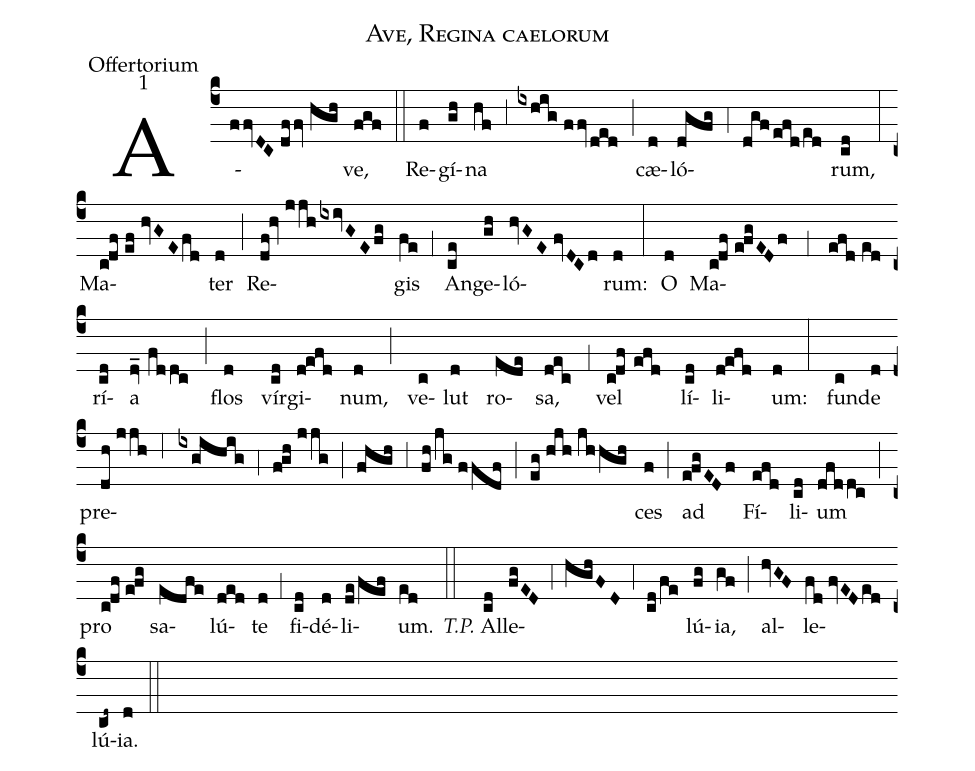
name:Ave, Regina caelorum;
office-part:Offertorium;
mode:1;
%%
(c4) A(ffvDC//dffv//hgh)ve,(fgf) (::)
Re(f)gí(gh)na(hf) (,3) (ixhig//ffv/ded) (;) cæ(d)ló(dgfg)(,4)(dgf/efd/ed)rum,(cd) (:)
Ma(c!df//ef//hvGE/fd)ter(d) (;) Re(df!hv//jjh/ixivGE/fg)gis(fe) (,1) An(ce)ge(gh)ló(hvGE//fvDCd)rum:(d) (:)
O(d) Ma(c!df//e!fgED/f,1efd//ed)rí(cd)a(dv_//fddc) (;) flos(d) vír(cd)gi(d!efd)num,(d) (;) ve(c)lut(d) ro(ede)sa,(dec) (,1) vel(c!df//efd) lí(cd)li(d!efd)um:(d) (:)
fun(c)de(d) pre(dh//jjh,6ixgihig)(,4)(f!gh//jjg)(;)(fhgh)(,3)(fh/jg//ffdf)(;)(eg//hjh//jhhgh)ces(f) (;) ad(e!fgEDf) Fí(efd)li(cd)um(dfddc) (;) pro(c!df//e!fg) sa(edfe)lú(ded)te(d) (,1) fi(cd)dé(d)li(de/fef)um.(ed) (::) <i>T.P.</i> Al(cd)le(fgED)(,4)(hghFD)(,4)(cd/fe)lú(fg)ia,(gf) (;) al(hvGF)le(fd//fvED/ed)lú(cd~)ia.(d) (::)
